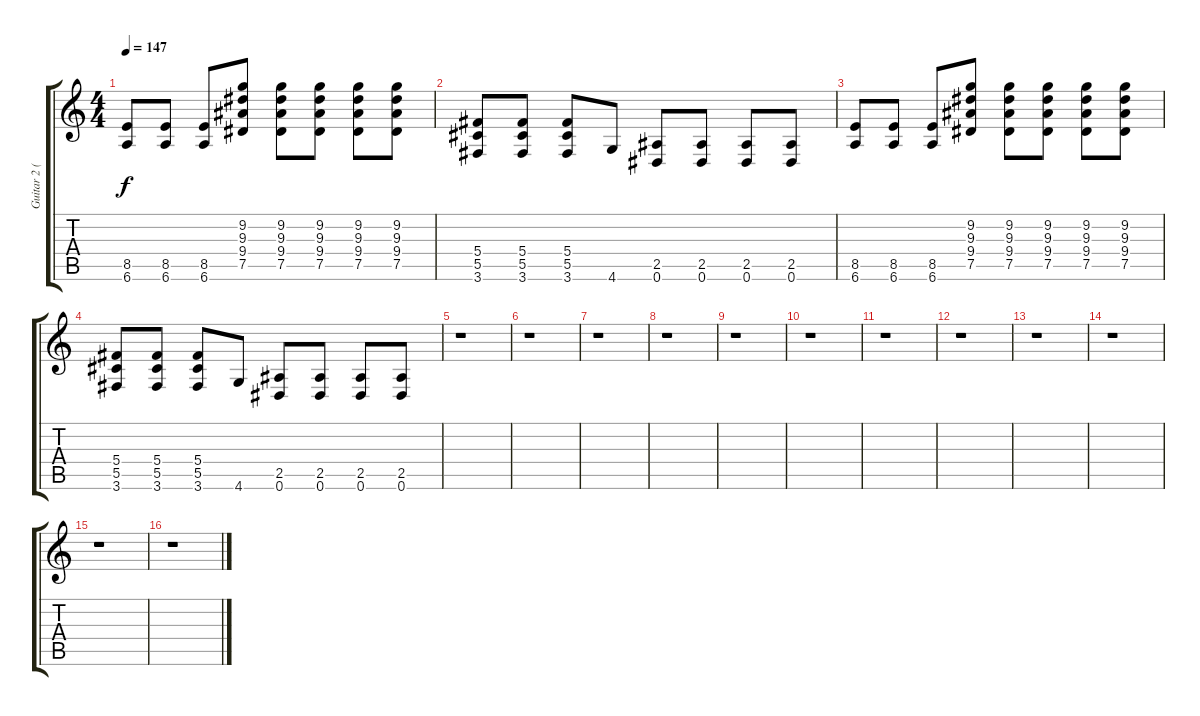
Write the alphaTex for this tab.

\track ("Guitar 2 (Dist)" "Guitar 2 (") {instrument distortionguitar}
\staff {score tabs}
\tuning (Eb4 Bb3 Gb3 Db3 Ab2 Eb2) {hide}
\ts (4 4)
\tempo 147
\clef g2
\ks c
(8.5 6.6).8{dy f} (8.5 6.6).8 (8.5 6.6).8 (9.2 9.3 9.4 7.5).8 (9.2 9.3 9.4 7.5).8 (9.2 9.3 9.4 7.5).8 (9.2 9.3 9.4 7.5).8 (9.2 9.3 9.4 7.5).8 |
(5.4 5.5 3.6).8 (5.4 5.5 3.6).8 (5.4 5.5 3.6).8 4.6.8 (2.5 0.6).8 (2.5 0.6).8 (2.5 0.6).8 (2.5 0.6).8 |
(8.5 6.6).8 (8.5 6.6).8 (8.5 6.6).8 (9.2 9.3 9.4 7.5).8 (9.2 9.3 9.4 7.5).8 (9.2 9.3 9.4 7.5).8 (9.2 9.3 9.4 7.5).8 (9.2 9.3 9.4 7.5).8 |
(5.4 5.5 3.6).8 (5.4 5.5 3.6).8 (5.4 5.5 3.6).8 4.6.8 (2.5 0.6).8 (2.5 0.6).8 (2.5 0.6).8 (2.5 0.6).8 |
r.1 |
r.1 |
r.1 |
r.1 |
r.1 |
r.1 |
r.1 |
r.1 |
r.1 |
r.1 |
r.1 |
r.1
